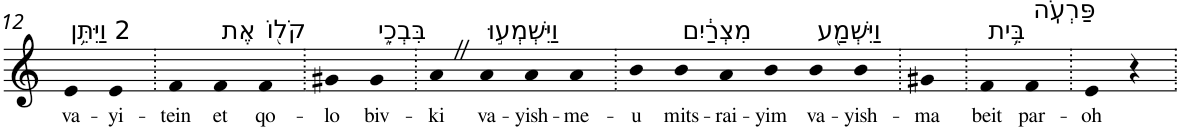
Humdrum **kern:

**kern	**text
*part1	*part1
*staff1	*staff1
*I"Piano	*
*I'Pno	*
!!LO:PB:g=z
*clefG2	*
*k[]	*
=12	=12
!LO:TX:a:t=2 וַיִּתֵּ֥ן	!
!	!LO:LY:b
4e	va-
!	!LO:LY:b
4e	-yi-
=13.	=13.
!	!LO:LY:b
4f	-tein
!LO:TX:a:t=אֶת	!
!	!LO:LY:b
4f	et
!LO:TX:a:t=קֹל֖וֹ	!
!	!LO:LY:b
4f	qo-
=14.	=14.
!	!LO:LY:b
4g#X	-lo
!LO:TX:a:t=בִּבְכִ֑י	!
!	!LO:LY:b
4g#	biv-
=15.	=15.
!	!LO:LY:b
4aZ	-ki
!LO:TX:a:t=וַיִּשְׁמְע֣וּ	!
!	!LO:LY:b
4a	va-
!	!LO:LY:b
4a	-yish-
!	!LO:LY:b
4a	-me-
=16.	=16.
!	!LO:LY:b
4b	-u
!LO:TX:a:t=מִצְרַ֔יִם	!
!	!LO:LY:b
4b	mits-
!	!LO:LY:b
4a	-rai-
!	!LO:LY:b
4b	-yim
!LO:TX:a:t=וַיִּשְׁמַ֖ע	!
!	!LO:LY:b
4b	va-
!	!LO:LY:b
4b	-yish-
=17.	=17.
!	!LO:LY:b
4g#X	-ma
=18.	=18.
!LO:TX:a:t=בֵּ֥ית	!
!	!LO:LY:b
4f	beit
!LO:TX:a:t=פַּרְעֹֽה	!
!	!LO:LY:b
4f	par-
=19.	=19.
!	!LO:LY:b
4e	-oh
4r	.
=.	=.
*-	*-
